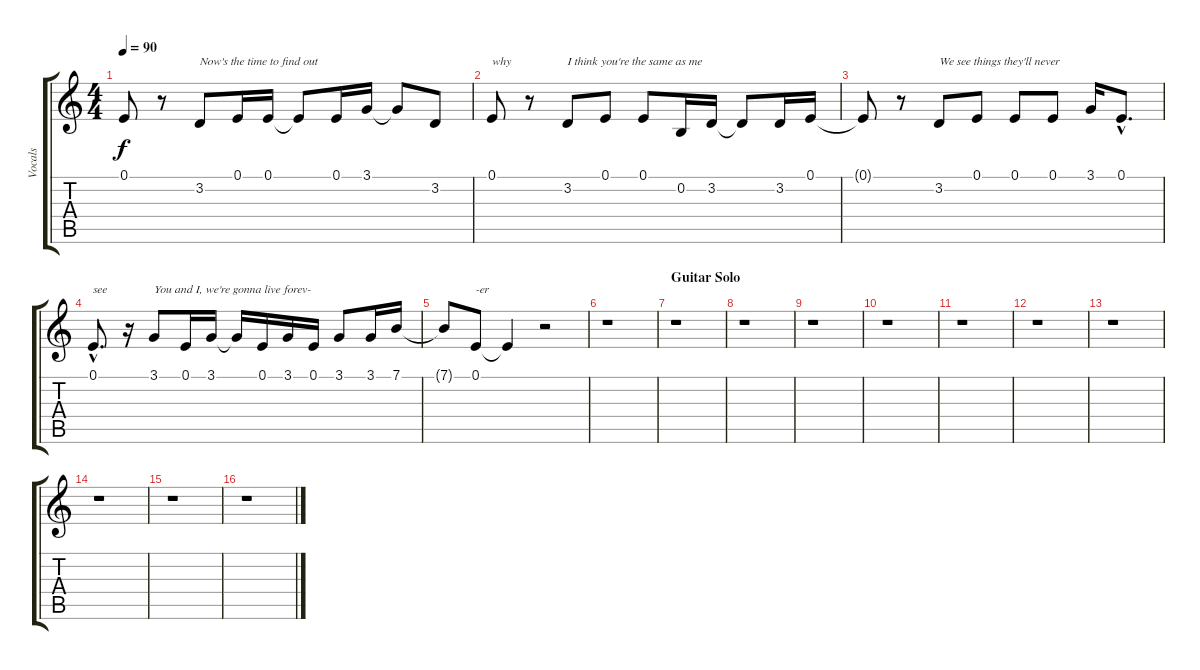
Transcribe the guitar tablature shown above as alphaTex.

\track ("Vocals" "Vocals") {instrument tenorsax}
\staff {score tabs}
\tuning (E4 B3 G3 D3 A2 E2) {hide}
\ts (4 4)
\tempo 90
\clef g2
\ks c
0.1{t}.8{dy f} r.8 3.2.8{txt "Now's the time to find out"} 0.1.16 0.1.16 0.1{t}.8 0.1.16 3.1.16 3.1{t}.8 3.2.8 |
0.1.8{txt "why"} r.8 3.2.8{txt "I think you're the same as me"} 0.1.8 0.1.8 0.2.16 3.2.16 3.2{t}.8 3.2.16 0.1.16 |
0.1{t}.8 r.8 3.2.8{txt "We see things they'll never"} 0.1.8 0.1.8 0.1.8 3.1.16 0.1{hac}.8{d} |
0.1{hac}.8{d txt "see"} r.16 3.1.8{txt "You and I, we're gonna live forev-"} 0.1.16 3.1.16 3.1{t}.16 0.1.16 3.1.16 0.1.16 3.1.8 3.1.16 7.1.16 |
7.1{t}.8 0.1.8{txt "-er"} 0.1{t}.4 r.2 |
r.1 |
\section ("" "Guitar Solo")
r.1 |
r.1 |
r.1 |
r.1 |
r.1 |
r.1 |
r.1 |
r.1 |
r.1 |
r.1
